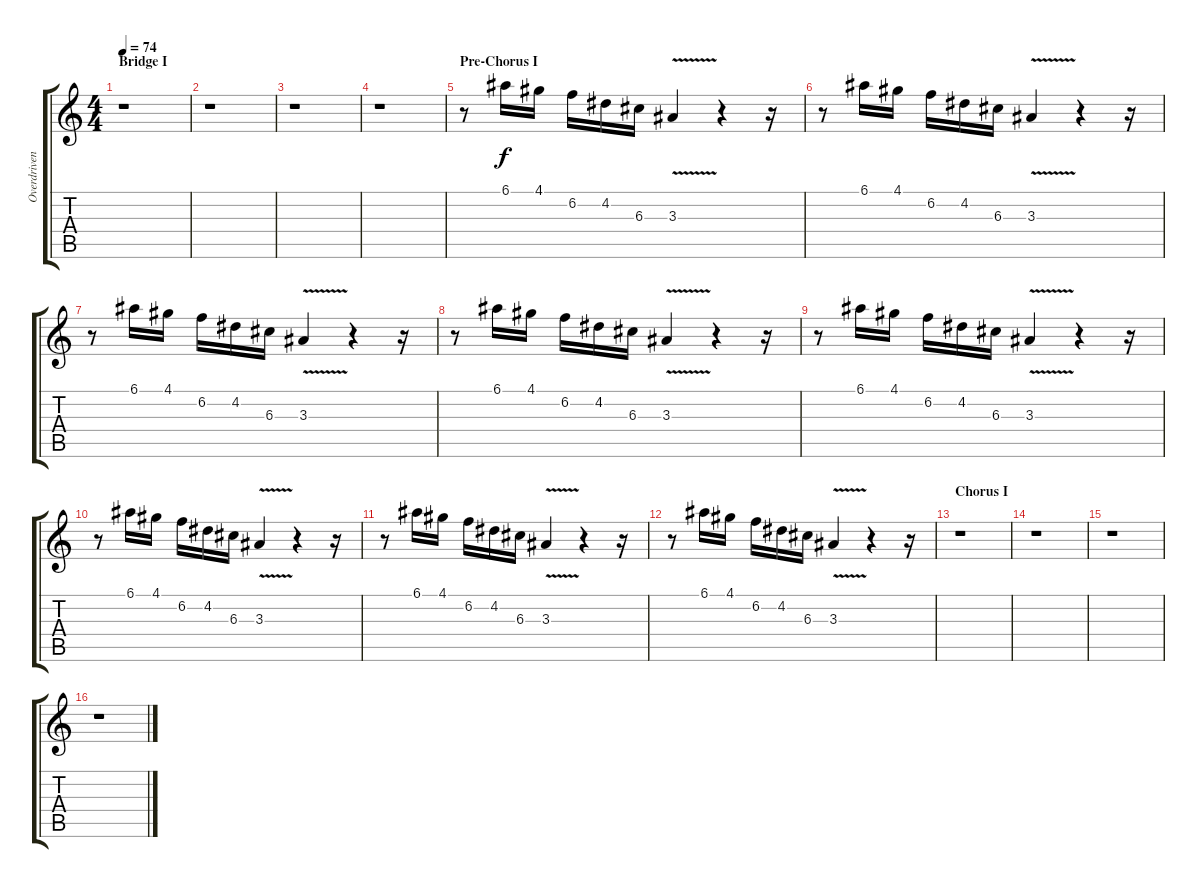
\track ("Overdriven Guitar" "Overdriven") {instrument overdrivenguitar}
\staff {score tabs}
\tuning (E4 B3 G3 D3 A2 E2) {hide}
\ts (4 4)
\section ("" "Bridge I")
\tempo 74
\clef g2
\ks c
r.1{dy f} |
r.1 |
r.1 |
r.1 |
\section ("" "Pre-Chorus I")
r.8 6.1.16 4.1.16 6.2.16 4.2.16 6.3.16 3.3{v}.4 r.4 r.16 |
r.8 6.1.16 4.1.16 6.2.16 4.2.16 6.3.16 3.3{v}.4 r.4 r.16 |
r.8 6.1.16 4.1.16 6.2.16 4.2.16 6.3.16 3.3{v}.4 r.4 r.16 |
r.8 6.1.16 4.1.16 6.2.16 4.2.16 6.3.16 3.3{v}.4 r.4 r.16 |
r.8 6.1.16 4.1.16 6.2.16 4.2.16 6.3.16 3.3{v}.4 r.4 r.16 |
r.8 6.1.16 4.1.16 6.2.16 4.2.16 6.3.16 3.3{v}.4 r.4 r.16 |
r.8 6.1.16 4.1.16 6.2.16 4.2.16 6.3.16 3.3{v}.4 r.4 r.16 |
r.8 6.1.16 4.1.16 6.2.16 4.2.16 6.3.16 3.3{v}.4 r.4 r.16 |
\section ("" "Chorus I")
r.1 |
r.1 |
r.1 |
r.1
